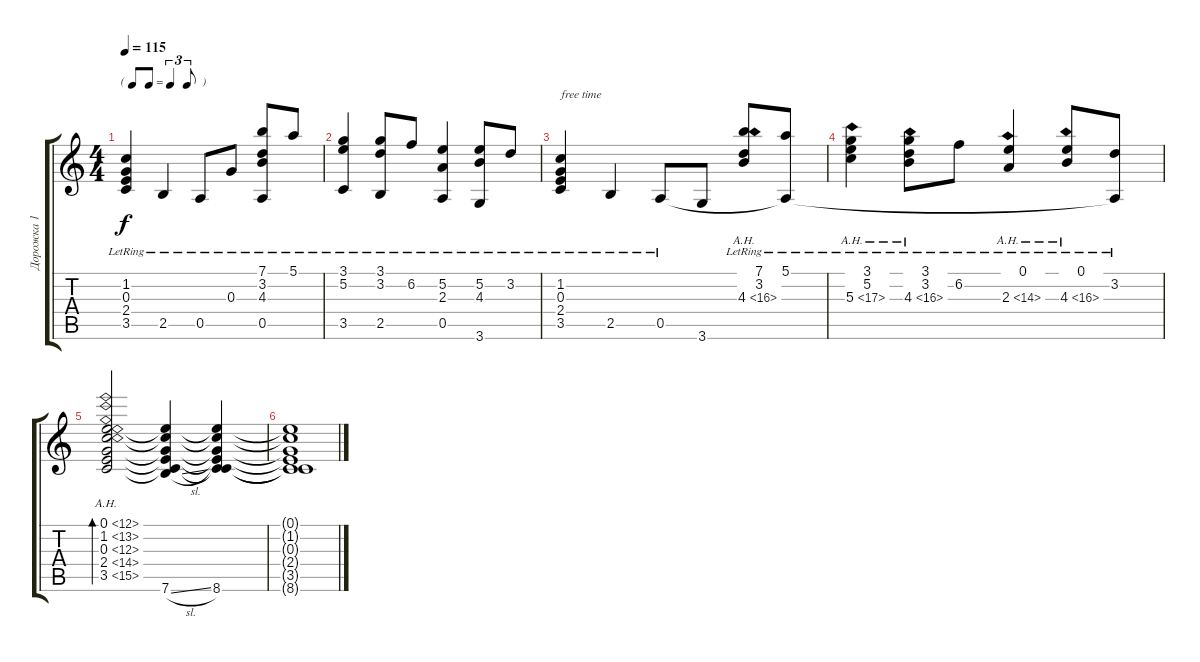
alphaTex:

\track ("Дорожка 1" "Дорожка 1") {instrument acousticguitarsteel}
\staff {score tabs}
\tuning (E4 B3 G3 D3 A2 E2) {hide}
\ts (4 4)
\tf triplet8th
\tempo 115
\clef g2
\ks c
(1.2 0.3{lr} 2.4{lr} 3.5{lr}).4{dy f} 2.5{lr}.4 0.5{lr}.8 0.3{lr}.8 (7.1{lr} 3.2{lr} 4.3{lr} 0.5{lr}).8 5.1{lr}.8 |
(3.1{lr} 5.2{lr} 3.5{lr}).4 (3.1{lr} 3.2{lr} 2.5{lr}).8 6.2{lr}.8 (5.2{lr} 2.3{lr} 0.5{lr}).4 (5.2{lr} 4.3{lr} 3.6{lr}).8 3.2{lr}.8 |
(1.2 0.3{lr} 2.4{lr} 3.5{lr}).4{txt "free time"} 2.5{lr}.4 0.5{lr}.8 3.6.8 (7.1{lr} 3.2{lr} 4.3{ah 12 lr}).8 (5.1{lr} 0.5{t}).8 |
(3.1{lr} 5.2{lr} 5.3{ah 12 lr}).4 (3.1{lr} 3.2{lr} 4.3{ah 12 lr}).8 6.2{lr}.8 (0.1{lr} 2.3{ah 12 lr}).4 (0.1{lr} 4.3{ah 12 lr}).8 (3.2{lr} 0.5{t}).8 |
(0.1{ah 12} 1.2{ah 12} 0.3{ah 12} 2.4{ah 12} 3.5{ah 12}).2{bd 60} (0.1{t} 1.2{t} 0.3{t} 2.4{t} 3.5{t} 7.6{sl}).4 (0.1{t} 1.2{t} 0.3{t} 2.4{t} 3.5{t} 8.6).4 |
(0.1{t} 1.2{t} 0.3{t} 2.4{t} 3.5{t} 8.6{t}).1
